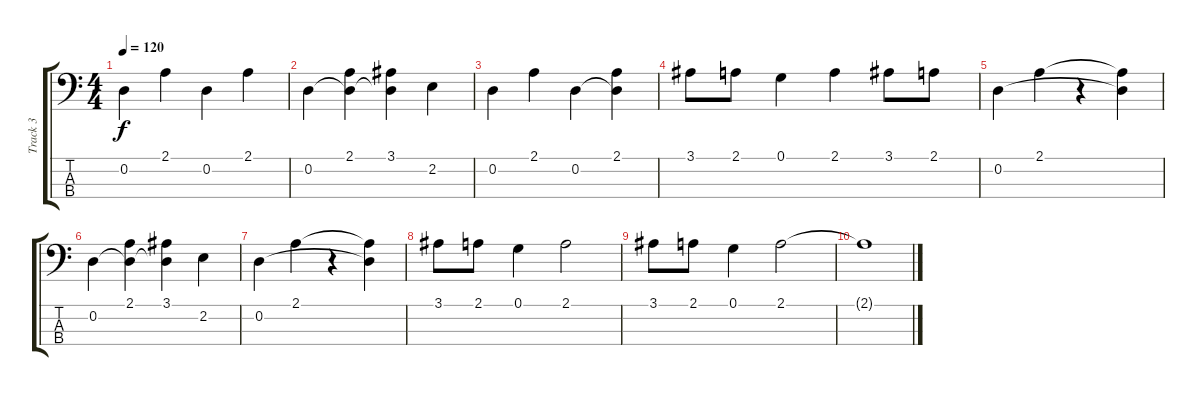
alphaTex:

\track ("Track 3" "Track 3") {instrument electricbassfinger}
\staff {score tabs}
\tuning (G2 D2 A1 E1) {hide}
\ts (4 4)
\tempo 120
\clef f4
\ks c
0.2.4{dy f} 2.1.4 0.2.4 2.1.4 |
0.2.4 (2.1 0.2{t}).4 (3.1 0.2{t}).4 2.2.4 |
0.2.4 2.1.4 0.2.4 (2.1 0.2{t}).4 |
3.1.8 2.1.8 0.1.4 2.1.4 3.1.8 2.1.8 |
0.2.4 2.1.4 r.4 (2.1{t} 0.2{t}).4 |
0.2.4 (2.1 0.2{t}).4 (3.1 0.2{t}).4 2.2.4 |
0.2.4 2.1.4 r.4 (2.1{t} 0.2{t}).4 |
3.1.8 2.1.8 0.1.4 2.1.2 |
3.1.8 2.1.8 0.1.4 2.1.2 |
2.1{t}.1
